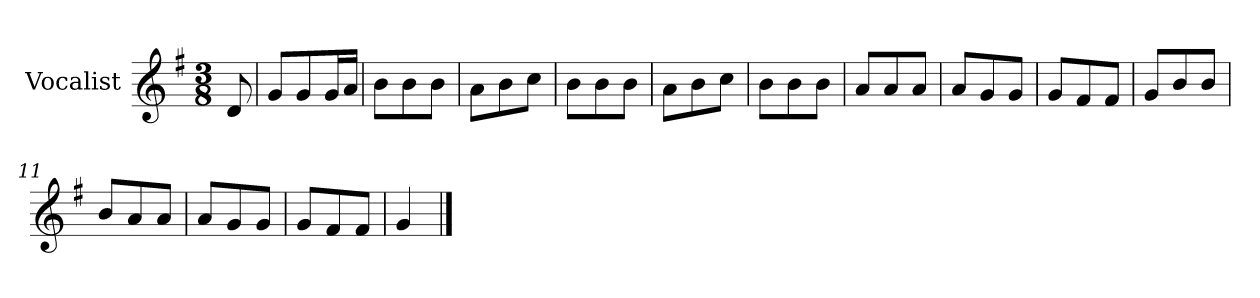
**kern
*part1
*staff1
*I"Vocalist
*k[f#]
*G:
*M3/8
=
8d
=1
8gL
8g
16gL
16aJJ
=2
8bL
8b
8bJ
=3
8aL
8b
8ccJ
=4
8bL
8b
8bJ
=5
8aL
8b
8ccJ
=6
8bL
8b
8bJ
=7
8aL
8a
8aJ
=8
8aL
8g
8gJ
=9
8gL
8f#
8f#J
=10
8gL
8b
8bJ
=11
8bL
8a
8aJ
=12
8aL
8g
8gJ
=13
8gL
8f#
8f#J
=14
4g
==
*-
